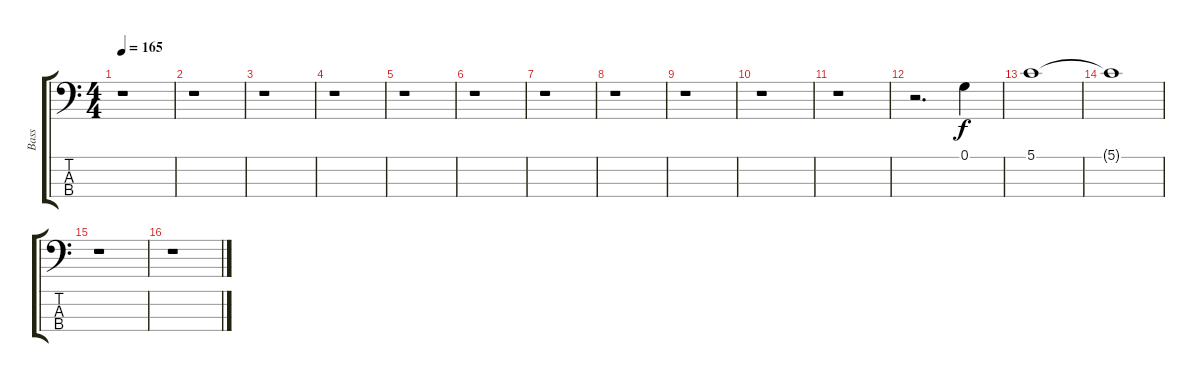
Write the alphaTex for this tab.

\track ("Bass" "Bass") {instrument fretlessbass}
\staff {score tabs}
\tuning (G2 D2 A1 E1) {hide}
\ts (4 4)
\tempo 165
\clef f4
\ks c
r.1{dy f} |
r.1 |
r.1 |
r.1 |
r.1 |
r.1 |
r.1 |
r.1 |
r.1 |
r.1 |
r.1 |
r.2{d} 0.1.4 |
5.1.1 |
5.1{t}.1 |
r.1 |
r.1
